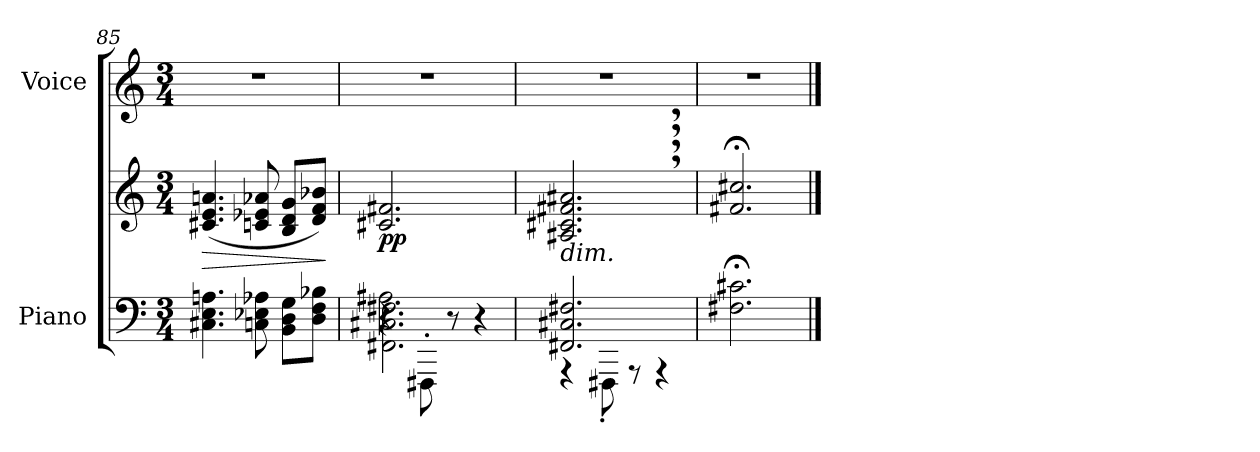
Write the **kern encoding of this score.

**kern	**kern	**dynam	**kern
*part2	*part2	*part2	*part1
*staff3	*staff2	*staff2/3	*staff1
*I"Piano	*	*	*I"Voice
*I'Pno	*	*	*
*clefF4	*clefG2	*	*clefG2
*k[]	*k[]	*	*k[]
*M3/4	*M3/4	*	*M3/4
=85	=85	=85	=85
!	!	!LO:HP:b	!
4.C#X\ 4.E\ 4.An\	(>4.c#X/ 4.e/ 4.an/	>	2.r
8Cn\ 8E-X\ 8A-X\	8cn/ 8e-X/ 8a-X/	.	.
8BB\ 8D\ 8G\L	8B/ 8d/ 8g/L	.	.
8D\ 8F\ 8B-X\J	8d/ 8f/ 8b-X/J)	.	.
.	.	]	.
=86	=86	=86	=86
*^	*	*	*
*	*^	*	*	*
!	!	!	!	!LO:DY:b	!
2.A#X\	2.FF#X\ 2.C#X\ 2.F#X\	4r	2.c#X/ 2.f#X/	pp	2.r
.	.	8FFF#X'\	.	.	.
.	.	8r	.	.	.
.	.	4r	.	.	.
=87	=87	=87	=87	=87	=87
!	!	!	!LO:TX:b:i:t=dim.	!	!
*	*v	*v	*	*	*
2.FF#X/ 2.C#X/ 2.F#X/	4r	2.A#X/, 2.c#X/, 2.f#X/, 2.a#X/,	.	2.r
.	8FFF#X'\	.	.	.
.	8r	.	.	.
.	4r	.	.	.
=88	=88	=88	=88	=88
!LO:TX:b:i:t=lunga	!	!	!	!
!	!	!	!LO:DY:b	!
!	!	!	!LO:DY:n=1:b	!
*v	*v	*	*	*
2.F#X\; 2.c#X\;	2.f#X/;< 2.cc#X/;<	ppp other-dynamics	2.r
==	==	==	==
*-	*-	*-	*-
